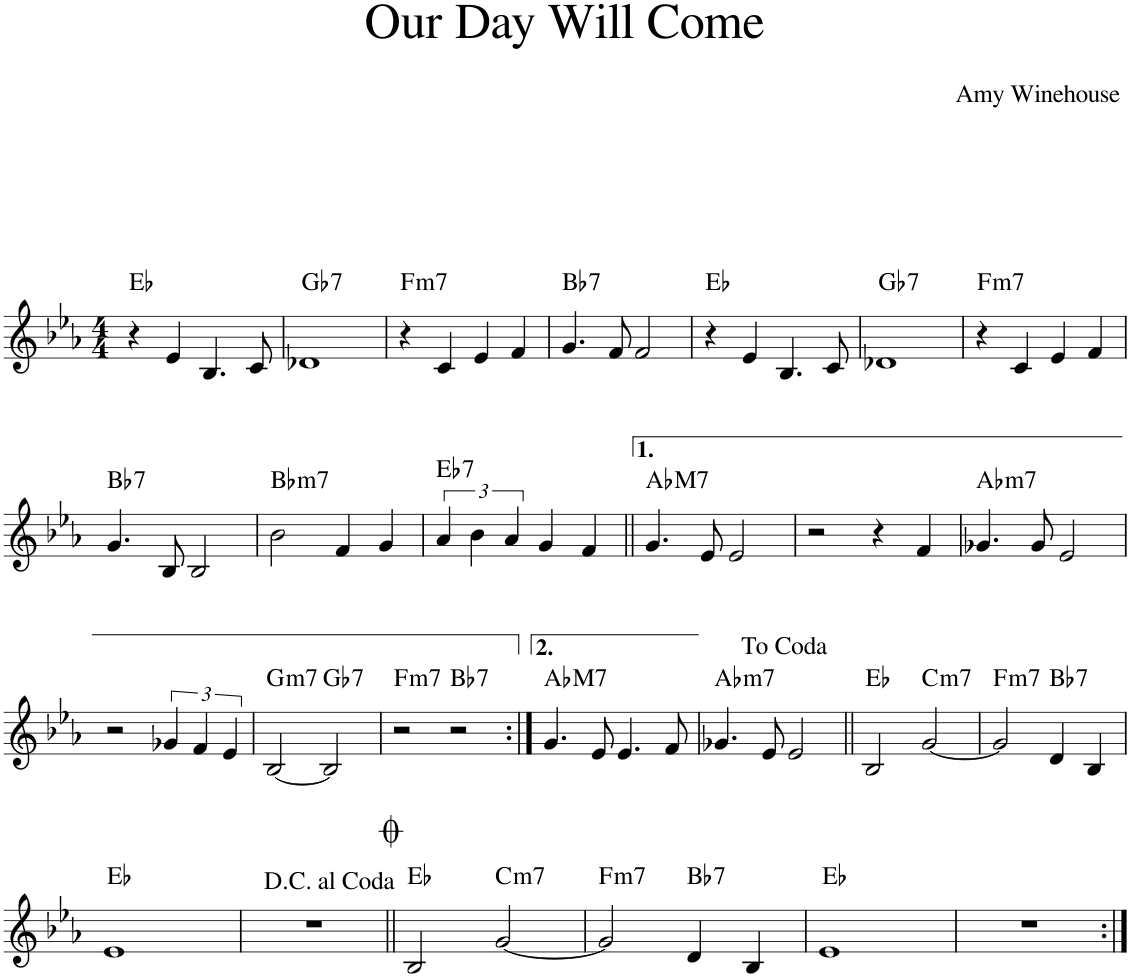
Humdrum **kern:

**kern	**harte
*part1	*part1
*staff1	*
*I"Piano	*
*I'Pno.	*
*clefG2	*
*k[b-e-a-]	*
*M4/4	*
=1	=1
4r	Eb:maj
4e-/	.
4.B-/	.
8c/	.
=2	=2
!	!LO:H:kt=7
1d-X	Gb:7
=3	=3
!	!LO:H:kt=m7
4r	F:min7
4c/	.
4e-/	.
4f/	.
=4	=4
!	!LO:H:kt=7
4.g/	Bb:7
8f/	.
2f/	.
=5	=5
4r	Eb:maj
4e-/	.
4.B-/	.
8c/	.
=6	=6
!	!LO:H:kt=7
1d-X	Gb:7
=7	=7
!	!LO:H:kt=m7
4r	F:min7
4c/	.
4e-/	.
4f/	.
!!LO:LB:g=z
=8	=8
!	!LO:H:kt=7
4.g/	Bb:7
8B-/	.
2B-/	.
=9	=9
!	!LO:H:kt=m7
2b-\	Bb:min7
4f/	.
4g/	.
=10	=10
!	!LO:H:kt=7
6a-/	Eb:7
6b-\	.
6a-/	.
4g/	.
4f/	.
=11||	=11||
!	!LO:H:kt=M7
4.g/	Ab:maj7
8e-/	.
2e-/	.
=12	=12
2r	.
4r	.
4f/	.
=13	=13
!	!LO:H:kt=m7
4.g-X/	Ab:min7
8g-/	.
2e-/	.
!!LO:LB:g=z
=14	=14
2r	.
6g-X/	.
6f/	.
6e-/	.
=15	=15
!	!LO:H:kt=m7
[2B-/	G:min7
!	!LO:H:kt=7
2B-/]	Gb:7
=16	=16
!	!LO:H:kt=m7
2r	F:min7
!	!LO:H:kt=7
2r	Bb:7
=17:|!	=17:|!
!	!LO:H:kt=M7
4.g/	Ab:maj7
8e-/	.
4.e-/	.
8f/	.
=18	=18
!	!LO:H:kt=m7
4.g-X/	Ab:min7
8e-/	.
2e-/	.
=19||	=19||
2B-/	Eb:maj
!	!LO:H:kt=m7
[2g/	C:min7
=20	=20
!	!LO:H:kt=m7
2g/]	F:min7
!	!LO:H:kt=7
4d/	Bb:7
4B-/	.
!!LO:LB:g=z
=21	=21
1e-	Eb:maj
=22	=22
1r	.
=23||	=23||
2B-/	Eb:maj
!	!LO:H:kt=m7
[2g/	C:min7
=24	=24
!	!LO:H:kt=m7
2g/]	F:min7
!	!LO:H:kt=7
4d/	Bb:7
4B-/	.
=25	=25
1e-	Eb:maj
=26	=26
1r	.
=:|!	=:|!
*-	*-
